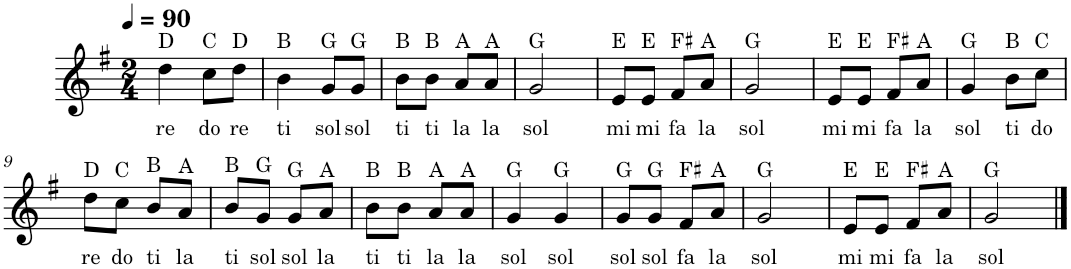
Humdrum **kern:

**kern	**text
*part1	*part1
*staff1	*staff1
*I"Piano	*
*I'Pno.	*
*clefG2	*
*k[f#]	*
*M2/4	*
*MM90	*
=1	=1
!LO:TX:a:t=D	!
!	!LO:LY:b
4dd\	re
!LO:TX:a:t=C	!
!	!LO:LY:b
8cc\L	do
!LO:TX:a:t=D	!
!	!LO:LY:b
8dd\J	re
=2	=2
!LO:TX:a:t=B	!
!	!LO:LY:b
4b\	ti
!LO:TX:a:t=G	!
!	!LO:LY:b
8g/L	sol
!LO:TX:a:t=G	!
!	!LO:LY:b
8g/J	sol
=3	=3
!LO:TX:a:t=B	!
!	!LO:LY:b
8b\L	ti
!LO:TX:a:t=B	!
!	!LO:LY:b
8b\J	ti
!LO:TX:a:t=A	!
!	!LO:LY:b
8a/L	la
!LO:TX:a:t=A	!
!	!LO:LY:b
8a/J	la
=4	=4
!LO:TX:a:t=G	!
!	!LO:LY:b
2g/	sol
=5	=5
!LO:TX:a:t=E	!
!	!LO:LY:b
8e/L	mi
!LO:TX:a:t=E	!
!	!LO:LY:b
8e/J	mi
!LO:TX:a:t=F♯	!
!	!LO:LY:b
8f#/L	fa
!LO:TX:a:t=A	!
!	!LO:LY:b
8a/J	la
=6	=6
!LO:TX:a:t=G	!
!	!LO:LY:b
2g/	sol
=7	=7
!LO:TX:a:t=E	!
!	!LO:LY:b
8e/L	mi
!LO:TX:a:t=E	!
!	!LO:LY:b
8e/J	mi
!LO:TX:a:t=F♯	!
!	!LO:LY:b
8f#/L	fa
!LO:TX:a:t=A	!
!	!LO:LY:b
8a/J	la
=8	=8
!LO:TX:a:t=G	!
!	!LO:LY:b
4g/	sol
!LO:TX:a:t=B	!
!	!LO:LY:b
8b\L	ti
!LO:TX:a:t=C	!
!	!LO:LY:b
8cc\J	do
!!LO:LB:g=z
=9	=9
!LO:TX:a:t=D	!
!	!LO:LY:b
8dd\L	re
!LO:TX:a:t=C	!
!	!LO:LY:b
8cc\J	do
!LO:TX:a:t=B	!
!	!LO:LY:b
8b/L	ti
!LO:TX:a:t=A	!
!	!LO:LY:b
8a/J	la
=10	=10
!LO:TX:a:t=B	!
!	!LO:LY:b
8b/L	ti
!LO:TX:a:t=G	!
!	!LO:LY:b
8g/J	sol
!LO:TX:a:t=G	!
!	!LO:LY:b
8g/L	sol
!LO:TX:a:t=A	!
!	!LO:LY:b
8a/J	la
=11	=11
!LO:TX:a:t=B	!
!	!LO:LY:b
8b\L	ti
!LO:TX:a:t=B	!
!	!LO:LY:b
8b\J	ti
!LO:TX:a:t=A	!
!	!LO:LY:b
8a/L	la
!LO:TX:a:t=A	!
!	!LO:LY:b
8a/J	la
=12	=12
!LO:TX:a:t=G	!
!	!LO:LY:b
4g/	sol
!LO:TX:a:t=G	!
!	!LO:LY:b
4g/	sol
=13	=13
!LO:TX:a:t=G	!
!	!LO:LY:b
8g/L	sol
!LO:TX:a:t=G	!
!	!LO:LY:b
8g/J	sol
!LO:TX:a:t=F♯	!
!	!LO:LY:b
8f#/L	fa
!LO:TX:a:t=A	!
!	!LO:LY:b
8a/J	la
=14	=14
!LO:TX:a:t=G	!
!	!LO:LY:b
2g/	sol
=15	=15
!LO:TX:a:t=E	!
!	!LO:LY:b
8e/L	mi
!LO:TX:a:t=E	!
!	!LO:LY:b
8e/J	mi
!LO:TX:a:t=F♯	!
!	!LO:LY:b
8f#/L	fa
!LO:TX:a:t=A	!
!	!LO:LY:b
8a/J	la
=16	=16
!LO:TX:a:t=G	!
!	!LO:LY:b
2g/	sol
==	==
*-	*-
